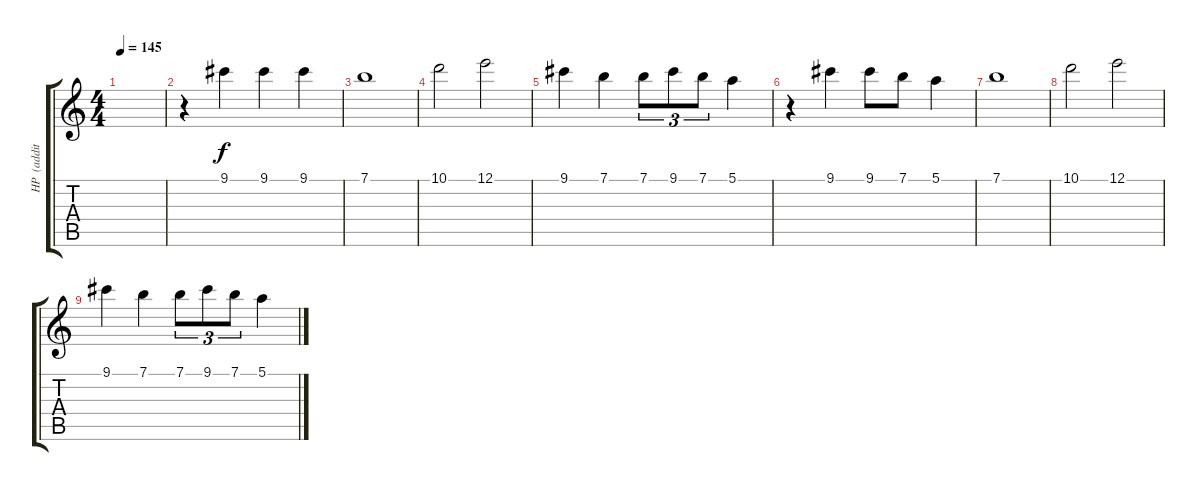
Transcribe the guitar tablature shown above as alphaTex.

\track ("HP  (additionnal guitar)" "HP  (addit") {instrument acousticguitarnylon}
\staff {score tabs}
\tuning (E4 B3 G3 D3 A2 E2) {hide}
\ts (4 4)
\tempo 145
\clef g2
\ks c
|
r.4 9.1.4 9.1.4 9.1.4 |
7.1.1 |
10.1.2 12.1.2 |
9.1.4 7.1.4 7.1.8{tu (3 2)} 9.1.8{tu (3 2)} 7.1.8{tu (3 2)} 5.1.4 |
r.4 9.1.4 9.1.8 7.1.8 5.1.4 |
7.1.1 |
10.1.2 12.1.2 |
9.1.4 7.1.4 7.1.8{tu (3 2)} 9.1.8{tu (3 2)} 7.1.8{tu (3 2)} 5.1.4
